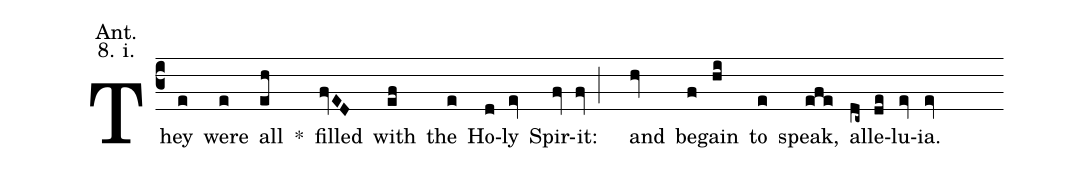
annotation: Ant.;
annotation: 8. i.;
%%
(c3) They(e) were(e) all(eh) <sp>*</sp>() filled(fvED) with(ef) the(e) Ho(d)ly(ev) Spir(fv)it:(fv;) and(hv) be(f)gain(hi) to(e) speak,(efe) al(dc~)le(de)lu(ev)ia.(ev)
